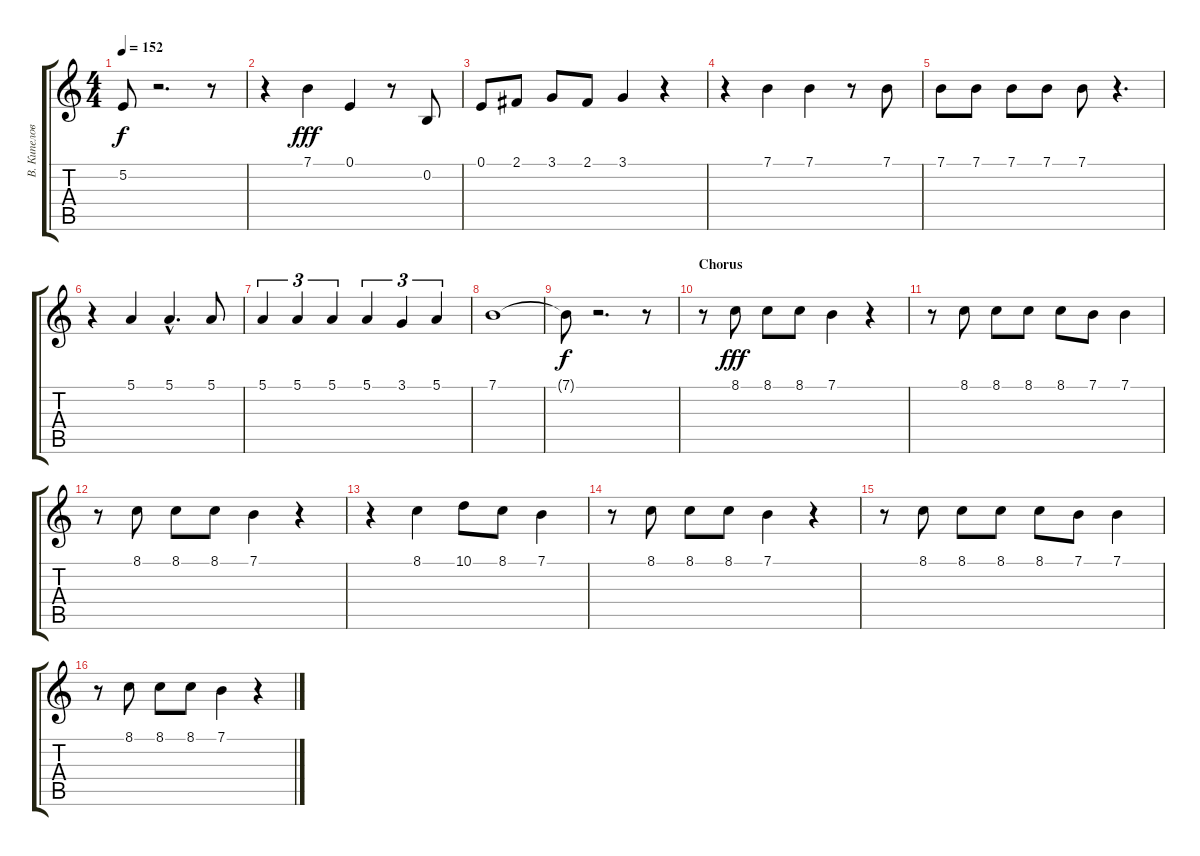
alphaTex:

\track ("B. Кипелов" "B. Кипелов") {instrument tenorsax}
\staff {score tabs}
\tuning (E4 B3 G3 D3 A2 E2) {hide}
\ts (4 4)
\tempo 152
\clef g2
\ks c
5.2{t}.8{dy f} r.2{d} r.8 |
r.4 7.1.4{dy fff} 0.1.4 r.8 0.2.8 |
0.1.8 2.1.8 3.1.8 2.1.8 3.1.4 r.4 |
r.4 7.1.4 7.1.4 r.8 7.1.8 |
7.1.8 7.1.8 7.1.8 7.1.8 7.1.8 r.4{d} |
r.4 5.1.4 5.1{hac}.4{d} 5.1.8 |
5.1.4{tu (3 2)} 5.1.4{tu (3 2)} 5.1.4{tu (3 2)} 5.1.4{tu (3 2)} 3.1.4{tu (3 2)} 5.1.4{tu (3 2)} |
7.1.1 |
7.1{t}.8{dy f} r.2{d} r.8 |
\section ("" "Chorus")
r.8 8.1.8{dy fff} 8.1.8 8.1.8 7.1.4 r.4 |
r.8 8.1.8 8.1.8 8.1.8 8.1.8 7.1.8 7.1.4 |
r.8 8.1.8 8.1.8 8.1.8 7.1.4 r.4 |
r.4 8.1.4 10.1.8 8.1.8 7.1.4 |
r.8 8.1.8 8.1.8 8.1.8 7.1.4 r.4 |
r.8 8.1.8 8.1.8 8.1.8 8.1.8 7.1.8 7.1.4 |
r.8 8.1.8 8.1.8 8.1.8 7.1.4 r.4
